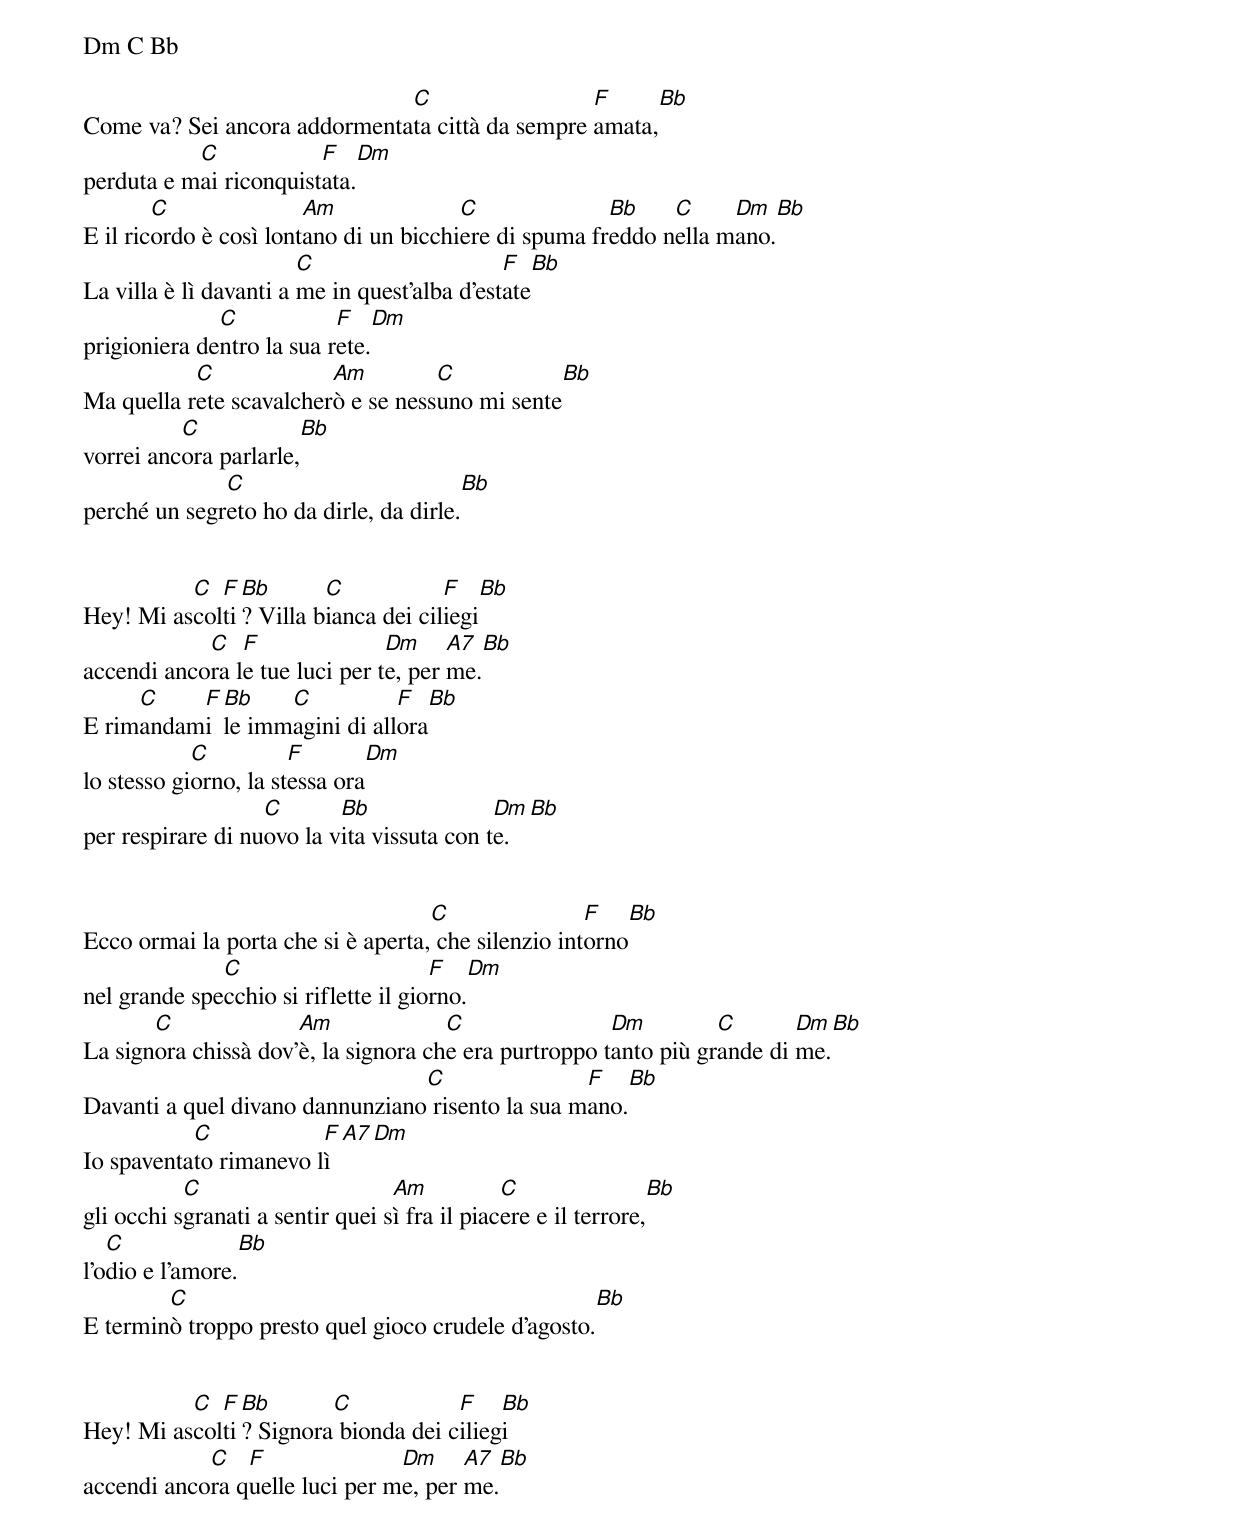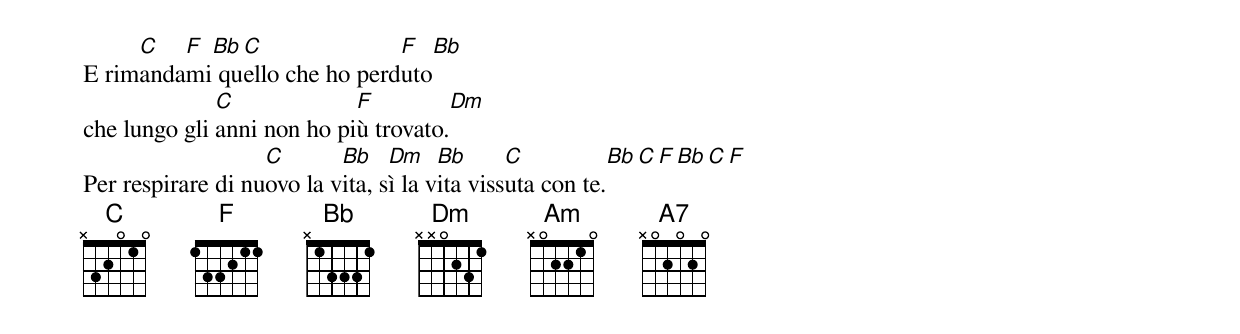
Dm C Bb

                              C                  F     Bb
Come va? Sei ancora addormentata città da sempre amata,
           C            F    Dm
perduta e mai riconquistata.
        C               Am              C              Bb    C     Dm   Bb
E il ricordo è così lontano di un bicchiere di spuma freddo nella mano.
                        C                     F    Bb
La villa è lì davanti a me in quest’alba d’estate
              C            F     Dm
prigioniera dentro la sua rete.
           C             Am         C             Bb
Ma quella rete scavalcherò e se nessuno mi sente
          C               Bb
vorrei ancora parlarle,
              C                           Bb
perché un segreto ho da dirle, da dirle.


          C  F Bb       C            F    Bb
Hey! Mi ascolti? Villa bianca dei ciliegi
            C   F               Dm     A7    Bb
accendi ancora le tue luci per te, per me.
     C    F Bb    C           F   Bb
E rimandami le immagini di allora
            C          F         Dm
lo stesso giorno, la stessa ora
                   C       Bb               Dm   Bb
per respirare di nuovo la vita vissuta con te.


                                    C                F     Bb
Ecco ormai la porta che si è aperta, che silenzio intorno
              C                       F    Dm
nel grande specchio si riflette il giorno.
       C              Am              C                Dm         C       Dm    Bb
La signora chissà dov’è, la signora che era purtroppo tanto più grande di me.
                                 C                F    Bb
Davanti a quel divano dannunziano risento la sua mano.
           C            F  A7  Dm
Io spaventato rimanevo lì
           C                      Am           C                 Bb
gli occhi sgranati a sentir quei sì fra il piacere e il terrore,
   C               Bb
l’odio e l’amore.
        C                                            Bb
E terminò troppo presto quel gioco crudele d’agosto.


          C  F Bb       C            F    Bb
Hey! Mi ascolti? Signora bionda dei ciliegi
            C   F               Dm     A7    Bb
accendi ancora quelle luci per me, per me.
     C   F Bb C               F   Bb
E rimandami quello che ho perduto
              C             F         Dm
che lungo gli anni non ho più trovato.
                   C       Bb    Dm    Bb      C           Bb  C  F   Bb  C  F
Per respirare di nuovo la vita, sì la vita vissuta con te.
